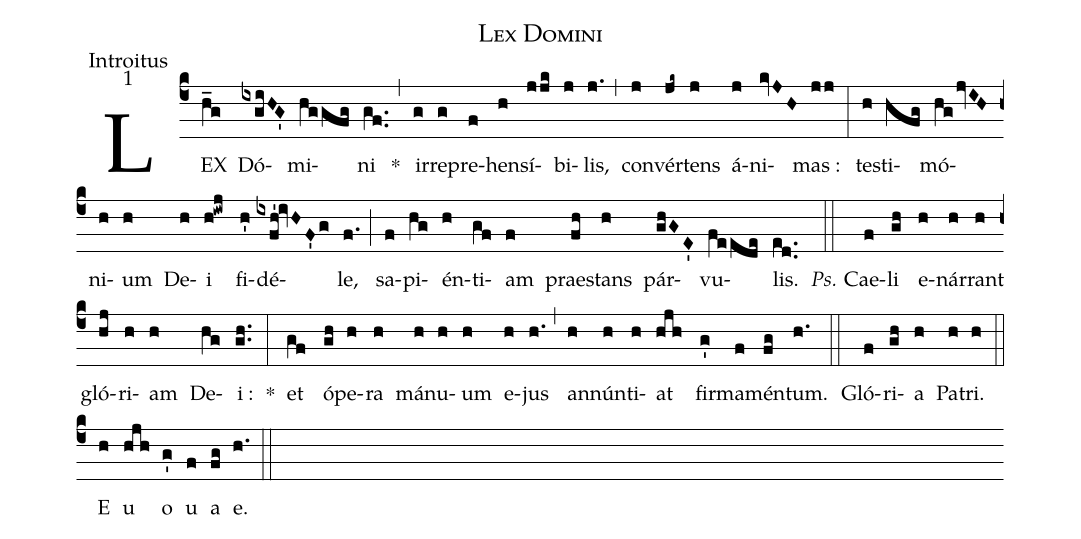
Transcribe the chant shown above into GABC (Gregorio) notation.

name:Lex Domini;
office-part:Introitus;
mode:1;
%%
(c4) LEX(h_g) Dó(ixgiHG')mi(hggfg)ni(gf..) *(,) ir(g)re(g)pre(f)hen(h)sí(jjk)bi(j)lis,(j.) (,) con(j)vér(jk~)tens(j) á(j)ni(kvJH)mas :(jj) (:) te(h)sti(hfg)mó(hgjvIH)ni(h)um(h) De(h)i(h!iwj) fi(h')dé(ixfh'!ivHF'g)le,(f.) (;) sa(f)pi(hg)én(h)ti(gf)am(f) prae(fh)stans(h) pár(ghGE')vu(feede)lis.(ed..) (::) <i>Ps.</i> Cae(f)li(gh) e(h)nár(h)rant(h) gló(hj)ri(h)am(h) De(hg)i :(gh..) *(:) et(gf) ó(gh)pe(h)ra(h) má(h)nu(h)um(h) e(h)jus(h.) (,) an(h)nún(h)ti(h)at(hjh) fir(g')ma(f)mén(fg)tum.(h.) (::) Gló(f)ri(gh)a(h) Pa(h)tri.(h) (::) <eu>E(h) u(hjh) o(g') u(f) a(fg) e.</eu>(h.) (::)
